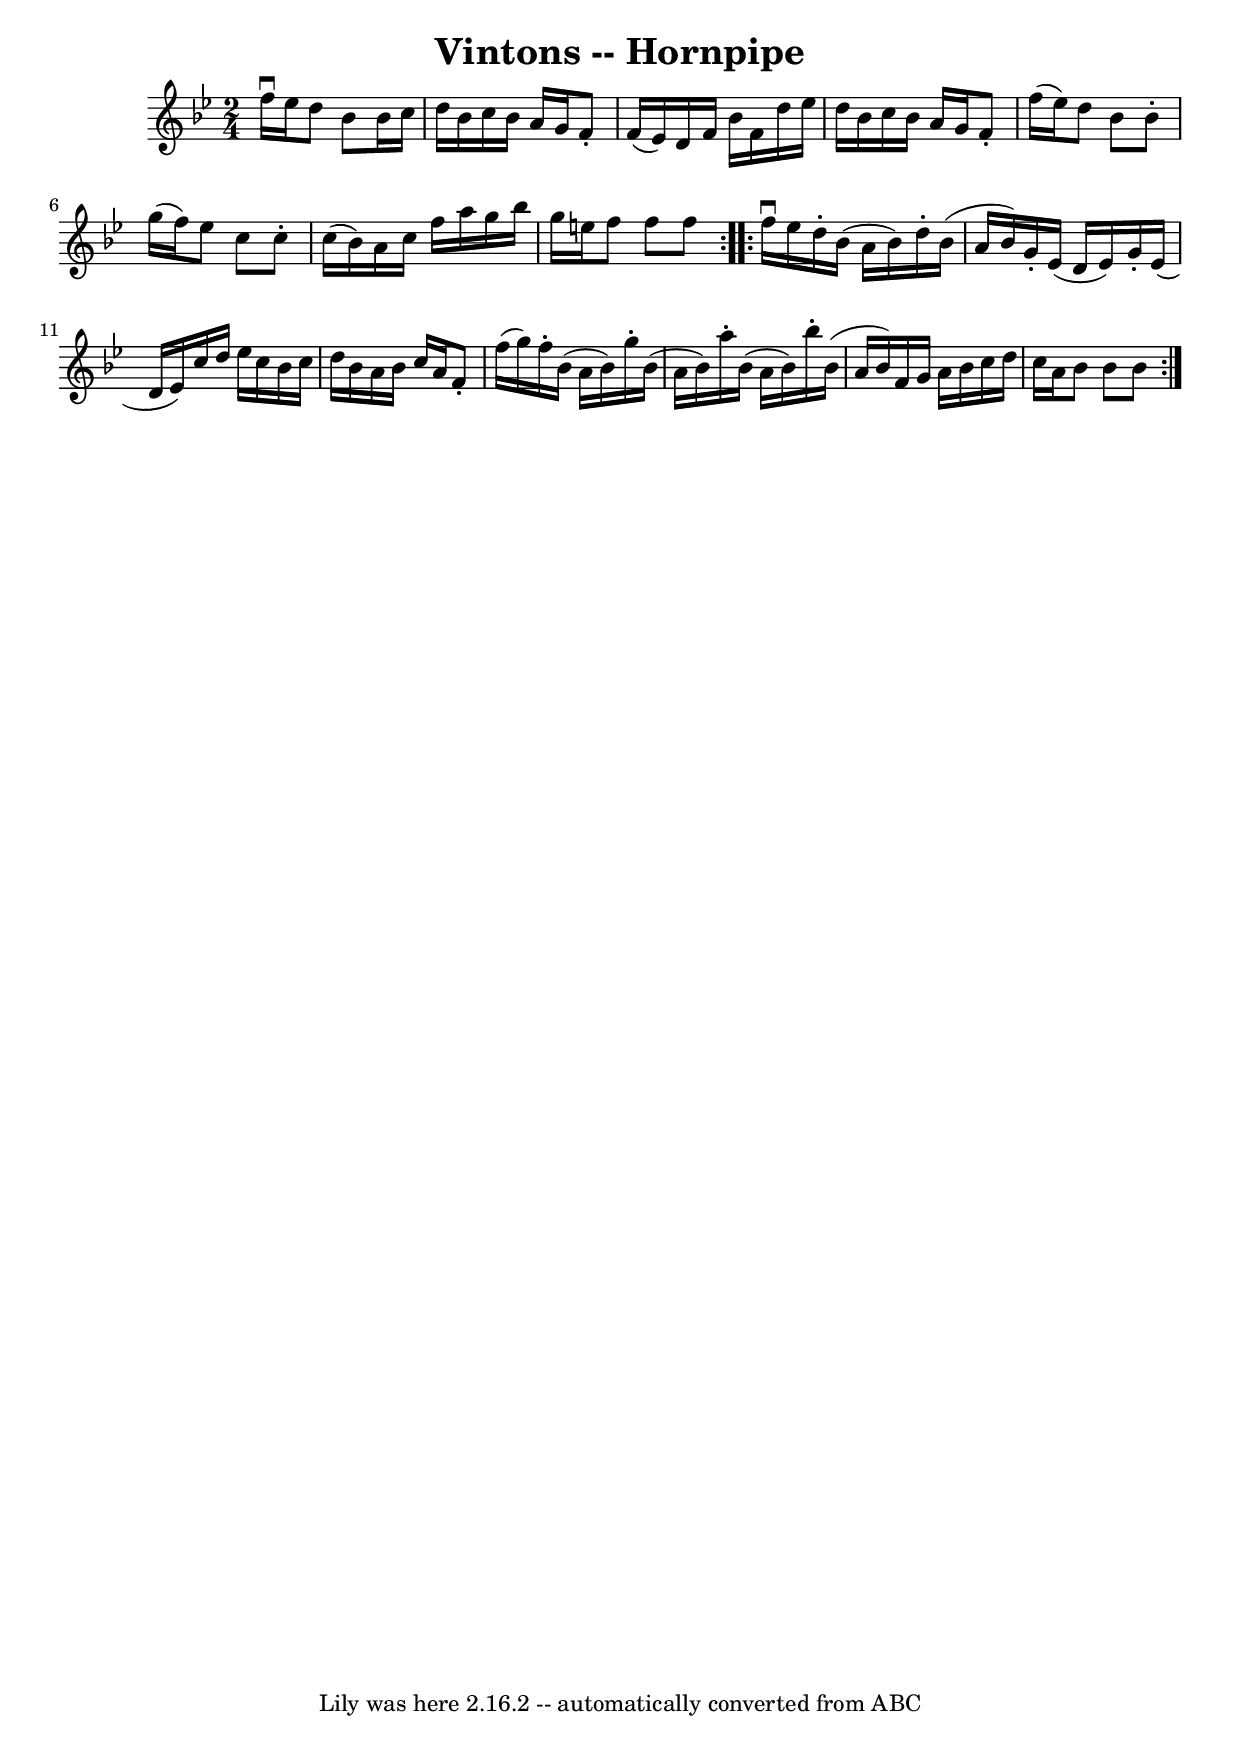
\version "2.7.40"
\include "Mammoth.ily"
\header {
	book = "Cole's 1000 Fiddle Tunes"
	crossRefNumber = "1"
	footnotes = ""
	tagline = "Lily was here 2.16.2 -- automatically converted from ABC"
	title = "Vintons -- Hornpipe"
}
voicedefault =  {
\set Score.defaultBarType = "empty"

\repeat volta 2 {
\time 2/4 \key bes \major f''16^\downbow ees''16  |
 d''8 bes'8 
 bes'16 c''16 d''16 bes'16  |
 c''16 bes'16 a'16    
g'16 f'8 -. f'16 (ees'16) |
 d'16 f'16 bes'16 f'16  
 d''16 ees''16 d''16 bes'16  |
 c''16 bes'16 a'16    
g'16 f'8 -. f''16 (ees''16) |
 d''8 bes'8 bes'8 -.   
g''16 (f''16) |
 ees''8 c''8 c''8 -. c''16 (bes'16) 
|
 a'16 c''16 f''16 a''16 g''16 bes''16 g''16    
e''16  |
 f''8 f''8 f''8  }     \repeat volta 2 { f''16 
^\downbow ees''16  |
 d''16 -. bes'16 (a'16 bes'16)   
d''16 -. bes'16 (a'16 bes'16) |
 g'16 -. ees'16 (d'16   
 ees'16) g'16 -. ees'16 (d'16 ees'16) |
 c''16 d''16 
 ees''16 c''16 bes'16 c''16 d''16 bes'16  |
 a'16    
bes'16 c''16 a'16 f'8 -. f''16 (g''16) |
 f''16 -.   
bes'16 (a'16 bes'16) g''16 -. bes'16 (a'16 bes'16) 
|
 a''16 -. bes'16 (a'16 bes'16) bes''16 -. bes'16 (
a'16 bes'16) |
 f'16 g'16 a'16 bes'16 c''16 d''16  
 c''16 a'16  |
 bes'8 bes'8 bes'8  }   
}

\score{
    <<

	\context Staff="default"
	{
	    \voicedefault 
	}

    >>
	\layout {
	}
	\midi {}
}
